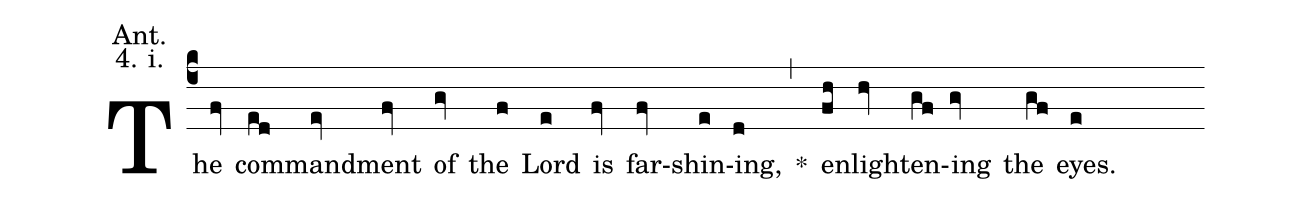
annotation: Ant.;
annotation: 4. i.;
%%
(c4) The(fv) com(ed)mand(ev)ment(fv) of(gv) the(f) Lord(e) is(fv) far(fv)-shin(e)ing,(d) <sp>*</sp>(,) en(fh)light(hv)en(gf)ing(gv) the(gf) eyes.(e)
